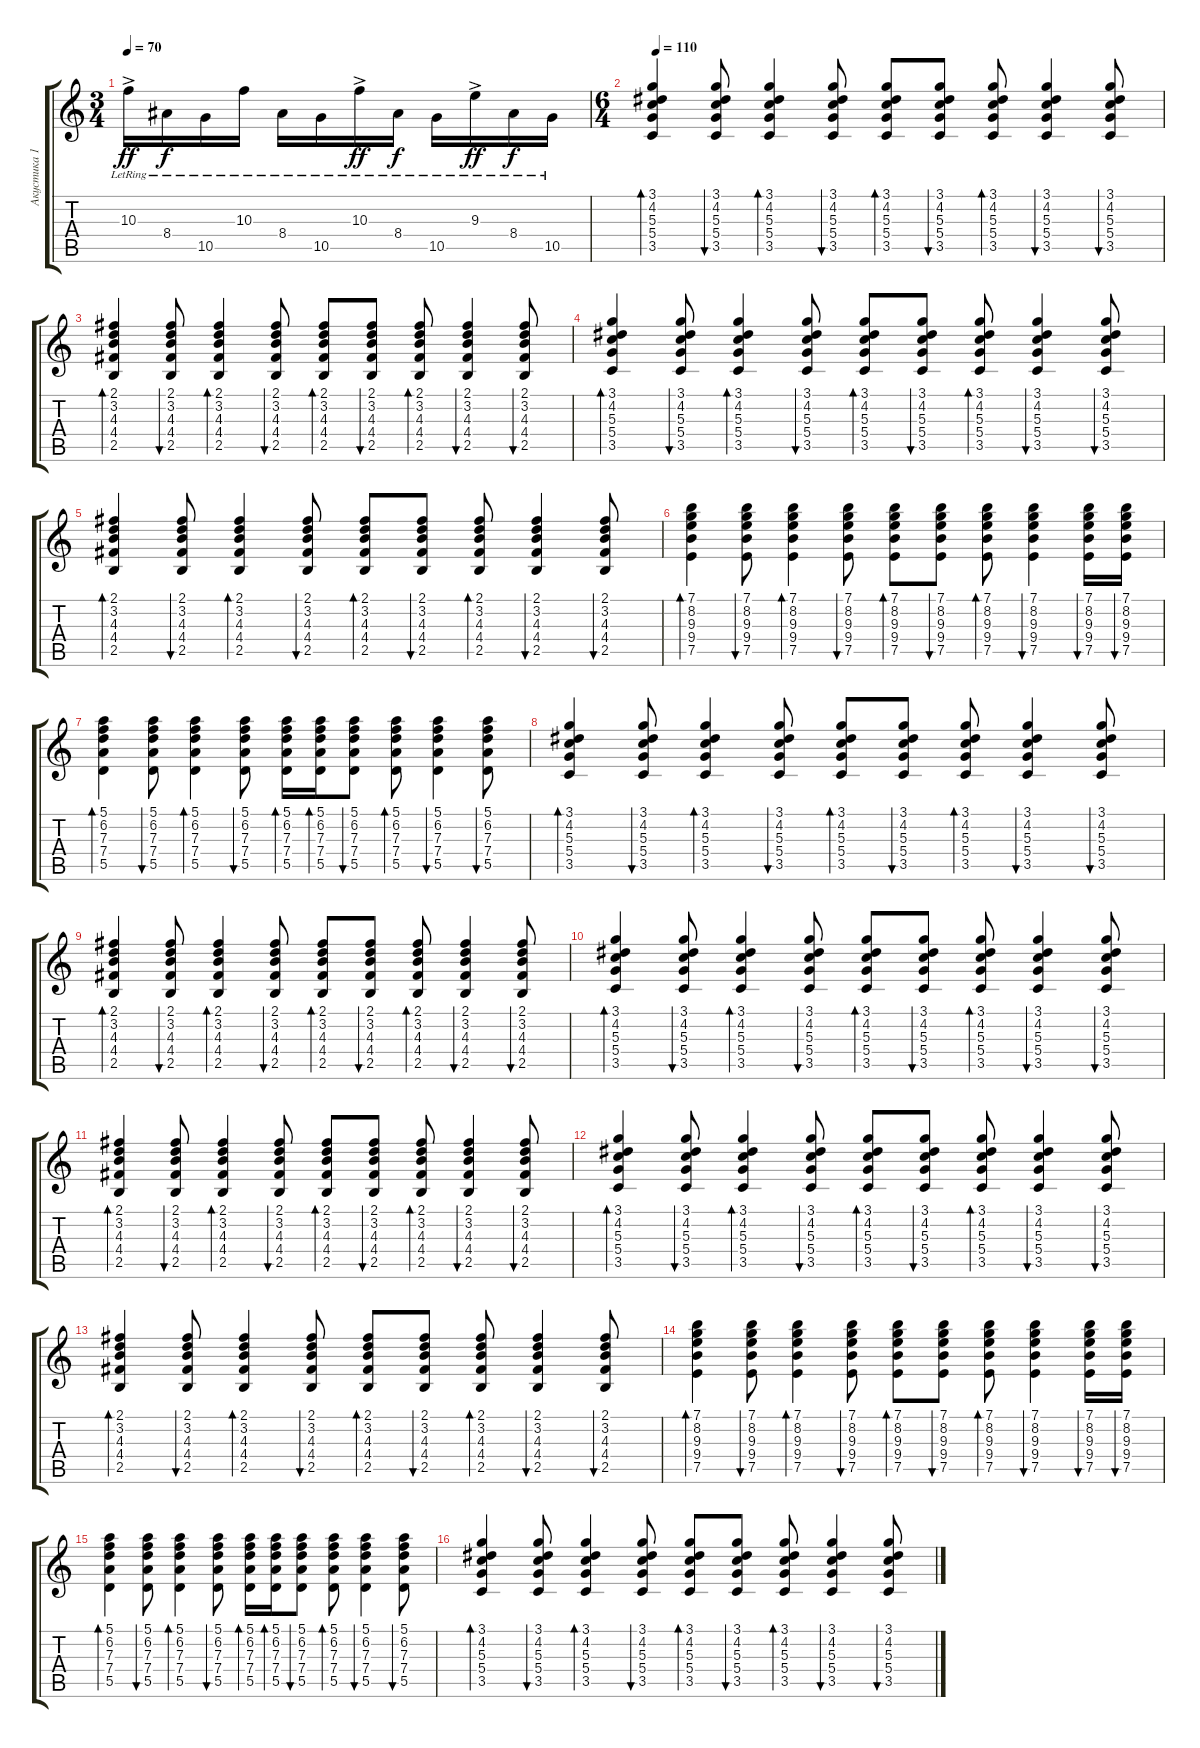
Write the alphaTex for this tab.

\track ("Акустика 1" "Акустика 1") {instrument acousticguitarsteel}
\staff {score tabs}
\tuning (E4 B3 G3 D3 A2 E2) {hide}
\ts (3 4)
\tempo 70
\clef g2
\ks c
10.3{ac lr}.16{dy ff} 8.4{lr}.16{dy f} 10.5{lr}.16 10.3{lr}.16 8.4{lr}.16 10.5{lr}.16 10.3{ac lr}.16{dy ff} 8.4{lr}.16{dy f} 10.5{lr}.16 9.3{ac lr}.16{dy ff} 8.4{lr}.16{dy f} 10.5{lr}.16 |
\ts (6 4)
\tempo 110
(3.1 4.2 5.3 5.4 3.5).4{bd 60 volume 12} (3.1 4.2 5.3 5.4 3.5).8{bu 60} (3.1 4.2 5.3 5.4 3.5).4{bd 60} (3.1 4.2 5.3 5.4 3.5).8{bu 60} (3.1 4.2 5.3 5.4 3.5).8{bd 60} (3.1 4.2 5.3 5.4 3.5).8{bu 60} (3.1 4.2 5.3 5.4 3.5).8{bd 60} (3.1 4.2 5.3 5.4 3.5).4{bu 60} (3.1 4.2 5.3 5.4 3.5).8{bu 60} |
(2.1 3.2 4.3 4.4 2.5).4{bd 60} (2.1 3.2 4.3 4.4 2.5).8{bu 60} (2.1 3.2 4.3 4.4 2.5).4{bd 60} (2.1 3.2 4.3 4.4 2.5).8{bu 60} (2.1 3.2 4.3 4.4 2.5).8{bd 60} (2.1 3.2 4.3 4.4 2.5).8{bu 60} (2.1 3.2 4.3 4.4 2.5).8{bd 60} (2.1 3.2 4.3 4.4 2.5).4{bu 60} (2.1 3.2 4.3 4.4 2.5).8{bu 60} |
(3.1 4.2 5.3 5.4 3.5).4{bd 60} (3.1 4.2 5.3 5.4 3.5).8{bu 60} (3.1 4.2 5.3 5.4 3.5).4{bd 60} (3.1 4.2 5.3 5.4 3.5).8{bu 60} (3.1 4.2 5.3 5.4 3.5).8{bd 60} (3.1 4.2 5.3 5.4 3.5).8{bu 60} (3.1 4.2 5.3 5.4 3.5).8{bd 60} (3.1 4.2 5.3 5.4 3.5).4{bu 60} (3.1 4.2 5.3 5.4 3.5).8{bu 60} |
(2.1 3.2 4.3 4.4 2.5).4{bd 60} (2.1 3.2 4.3 4.4 2.5).8{bu 60} (2.1 3.2 4.3 4.4 2.5).4{bd 60} (2.1 3.2 4.3 4.4 2.5).8{bu 60} (2.1 3.2 4.3 4.4 2.5).8{bd 60} (2.1 3.2 4.3 4.4 2.5).8{bu 60} (2.1 3.2 4.3 4.4 2.5).8{bd 60} (2.1 3.2 4.3 4.4 2.5).4{bu 60} (2.1 3.2 4.3 4.4 2.5).8{bu 60} |
(7.1 8.2 9.3 9.4 7.5).4{bd 60} (7.1 8.2 9.3 9.4 7.5).8{bu 60} (7.1 8.2 9.3 9.4 7.5).4{bd 60} (7.1 8.2 9.3 9.4 7.5).8{bu 60} (7.1 8.2 9.3 9.4 7.5).8{bd 60} (7.1 8.2 9.3 9.4 7.5).8{bu 60} (7.1 8.2 9.3 9.4 7.5).8{bd 60} (7.1 8.2 9.3 9.4 7.5).4{bu 60} (7.1 8.2 9.3 9.4 7.5).16{bu 60} (7.1 8.2 9.3 9.4 7.5).16{bu 60} |
(5.1 6.2 7.3 7.4 5.5).4{bd 60} (5.1 6.2 7.3 7.4 5.5).8{bu 60} (5.1 6.2 7.3 7.4 5.5).4{bd 60} (5.1 6.2 7.3 7.4 5.5).8{bu 60} (5.1 6.2 7.3 7.4 5.5).16{bd 60} (5.1 6.2 7.3 7.4 5.5).16{bd 60} (5.1 6.2 7.3 7.4 5.5).8{bu 60} (5.1 6.2 7.3 7.4 5.5).8{bd 60} (5.1 6.2 7.3 7.4 5.5).4{bu 60} (5.1 6.2 7.3 7.4 5.5).8{bu 60} |
(3.1 4.2 5.3 5.4 3.5).4{bd 60} (3.1 4.2 5.3 5.4 3.5).8{bu 60} (3.1 4.2 5.3 5.4 3.5).4{bd 60} (3.1 4.2 5.3 5.4 3.5).8{bu 60} (3.1 4.2 5.3 5.4 3.5).8{bd 60} (3.1 4.2 5.3 5.4 3.5).8{bu 60} (3.1 4.2 5.3 5.4 3.5).8{bd 60} (3.1 4.2 5.3 5.4 3.5).4{bu 60} (3.1 4.2 5.3 5.4 3.5).8{bu 60} |
(2.1 3.2 4.3 4.4 2.5).4{bd 60} (2.1 3.2 4.3 4.4 2.5).8{bu 60} (2.1 3.2 4.3 4.4 2.5).4{bd 60} (2.1 3.2 4.3 4.4 2.5).8{bu 60} (2.1 3.2 4.3 4.4 2.5).8{bd 60} (2.1 3.2 4.3 4.4 2.5).8{bu 60} (2.1 3.2 4.3 4.4 2.5).8{bd 60} (2.1 3.2 4.3 4.4 2.5).4{bu 60} (2.1 3.2 4.3 4.4 2.5).8{bu 60} |
(3.1 4.2 5.3 5.4 3.5).4{bd 60} (3.1 4.2 5.3 5.4 3.5).8{bu 60} (3.1 4.2 5.3 5.4 3.5).4{bd 60} (3.1 4.2 5.3 5.4 3.5).8{bu 60} (3.1 4.2 5.3 5.4 3.5).8{bd 60} (3.1 4.2 5.3 5.4 3.5).8{bu 60} (3.1 4.2 5.3 5.4 3.5).8{bd 60} (3.1 4.2 5.3 5.4 3.5).4{bu 60} (3.1 4.2 5.3 5.4 3.5).8{bu 60} |
(2.1 3.2 4.3 4.4 2.5).4{bd 60} (2.1 3.2 4.3 4.4 2.5).8{bu 60} (2.1 3.2 4.3 4.4 2.5).4{bd 60} (2.1 3.2 4.3 4.4 2.5).8{bu 60} (2.1 3.2 4.3 4.4 2.5).8{bd 60} (2.1 3.2 4.3 4.4 2.5).8{bu 60} (2.1 3.2 4.3 4.4 2.5).8{bd 60} (2.1 3.2 4.3 4.4 2.5).4{bu 60} (2.1 3.2 4.3 4.4 2.5).8{bu 60} |
(3.1 4.2 5.3 5.4 3.5).4{bd 60} (3.1 4.2 5.3 5.4 3.5).8{bu 60} (3.1 4.2 5.3 5.4 3.5).4{bd 60} (3.1 4.2 5.3 5.4 3.5).8{bu 60} (3.1 4.2 5.3 5.4 3.5).8{bd 60} (3.1 4.2 5.3 5.4 3.5).8{bu 60} (3.1 4.2 5.3 5.4 3.5).8{bd 60} (3.1 4.2 5.3 5.4 3.5).4{bu 60} (3.1 4.2 5.3 5.4 3.5).8{bu 60} |
(2.1 3.2 4.3 4.4 2.5).4{bd 60} (2.1 3.2 4.3 4.4 2.5).8{bu 60} (2.1 3.2 4.3 4.4 2.5).4{bd 60} (2.1 3.2 4.3 4.4 2.5).8{bu 60} (2.1 3.2 4.3 4.4 2.5).8{bd 60} (2.1 3.2 4.3 4.4 2.5).8{bu 60} (2.1 3.2 4.3 4.4 2.5).8{bd 60} (2.1 3.2 4.3 4.4 2.5).4{bu 60} (2.1 3.2 4.3 4.4 2.5).8{bu 60} |
(7.1 8.2 9.3 9.4 7.5).4{bd 60} (7.1 8.2 9.3 9.4 7.5).8{bu 60} (7.1 8.2 9.3 9.4 7.5).4{bd 60} (7.1 8.2 9.3 9.4 7.5).8{bu 60} (7.1 8.2 9.3 9.4 7.5).8{bd 60} (7.1 8.2 9.3 9.4 7.5).8{bu 60} (7.1 8.2 9.3 9.4 7.5).8{bd 60} (7.1 8.2 9.3 9.4 7.5).4{bu 60} (7.1 8.2 9.3 9.4 7.5).16{bu 60} (7.1 8.2 9.3 9.4 7.5).16{bu 60} |
(5.1 6.2 7.3 7.4 5.5).4{bd 60} (5.1 6.2 7.3 7.4 5.5).8{bu 60} (5.1 6.2 7.3 7.4 5.5).4{bd 60} (5.1 6.2 7.3 7.4 5.5).8{bu 60} (5.1 6.2 7.3 7.4 5.5).16{bd 60} (5.1 6.2 7.3 7.4 5.5).16{bd 60} (5.1 6.2 7.3 7.4 5.5).8{bu 60} (5.1 6.2 7.3 7.4 5.5).8{bd 60} (5.1 6.2 7.3 7.4 5.5).4{bu 60} (5.1 6.2 7.3 7.4 5.5).8{bu 60} |
(3.1 4.2 5.3 5.4 3.5).4{bd 60} (3.1 4.2 5.3 5.4 3.5).8{bu 60} (3.1 4.2 5.3 5.4 3.5).4{bd 60} (3.1 4.2 5.3 5.4 3.5).8{bu 60} (3.1 4.2 5.3 5.4 3.5).8{bd 60} (3.1 4.2 5.3 5.4 3.5).8{bu 60} (3.1 4.2 5.3 5.4 3.5).8{bd 60} (3.1 4.2 5.3 5.4 3.5).4{bu 60} (3.1 4.2 5.3 5.4 3.5).8{bu 60}
